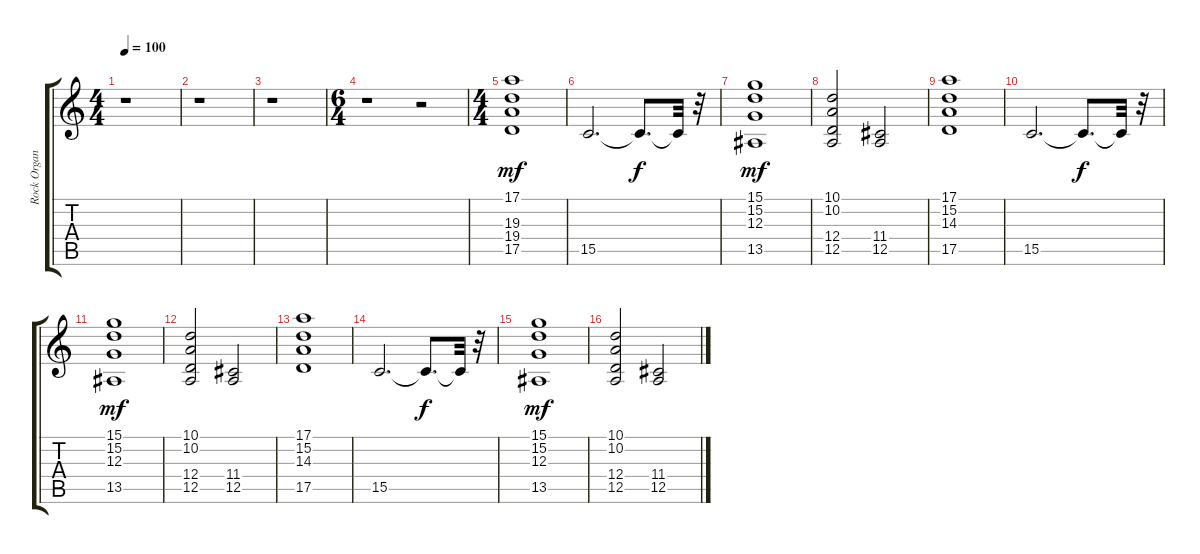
\track ("Rock Organ" "Rock Organ") {instrument rockorgan}
\staff {score tabs}
\tuning (E4 B3 G3 D3 A2 E2) {hide}
\ts (4 4)
\tempo 100
\clef g2
\ks c
r.1{dy mf} |
r.1 |
r.1 |
\ts (6 4)
r.1 r.2 |
\ts (4 4)
(17.1 19.3 19.4 17.5).1{balance 8} |
15.5.2{d} 15.5{t}.8{d dy f} 15.5{t}.32 r.32 |
(15.1 15.2 12.3 13.5).1{dy mf} |
(10.1 10.2 12.4 12.5).2 (11.4 12.5).2 |
(17.1 15.2 14.3 17.5).1 |
15.5.2{d} 15.5{t}.8{d dy f} 15.5{t}.32 r.32 |
(15.1 15.2 12.3 13.5).1{dy mf} |
(10.1 10.2 12.4 12.5).2 (11.4 12.5).2 |
(17.1 15.2 14.3 17.5).1 |
15.5.2{d} 15.5{t}.8{d dy f} 15.5{t}.32 r.32 |
(15.1 15.2 12.3 13.5).1{dy mf} |
(10.1 10.2 12.4 12.5).2 (11.4 12.5).2
